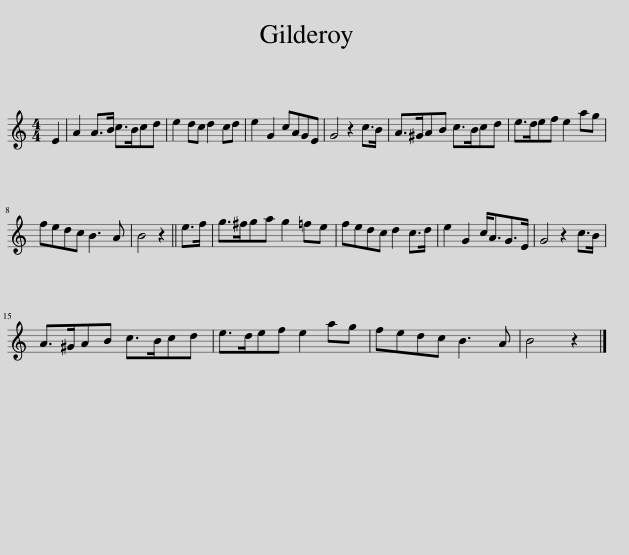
X:1
L:1/8
M:4/4
I:linebreak $
K:C
V:1 treble
V:1
 E2 | A2 A>B c>Bcd | e2 dc d2 cd | e2 G2 cAGE | G4 z2 c>B | %5
 A>^GAB c>Bcd | e>def e2 ag |$ fedc B3 A | B4 z2 || e>f | %10
 g>^fga g2 =fe | fedc d2 c>d | e2 G2 c<AG>E | G4 z2 c>B |$ A>^GAB c>Bcd | %15
 e>def e2 ag | fedc B3 A | B4 z2 |] %18
